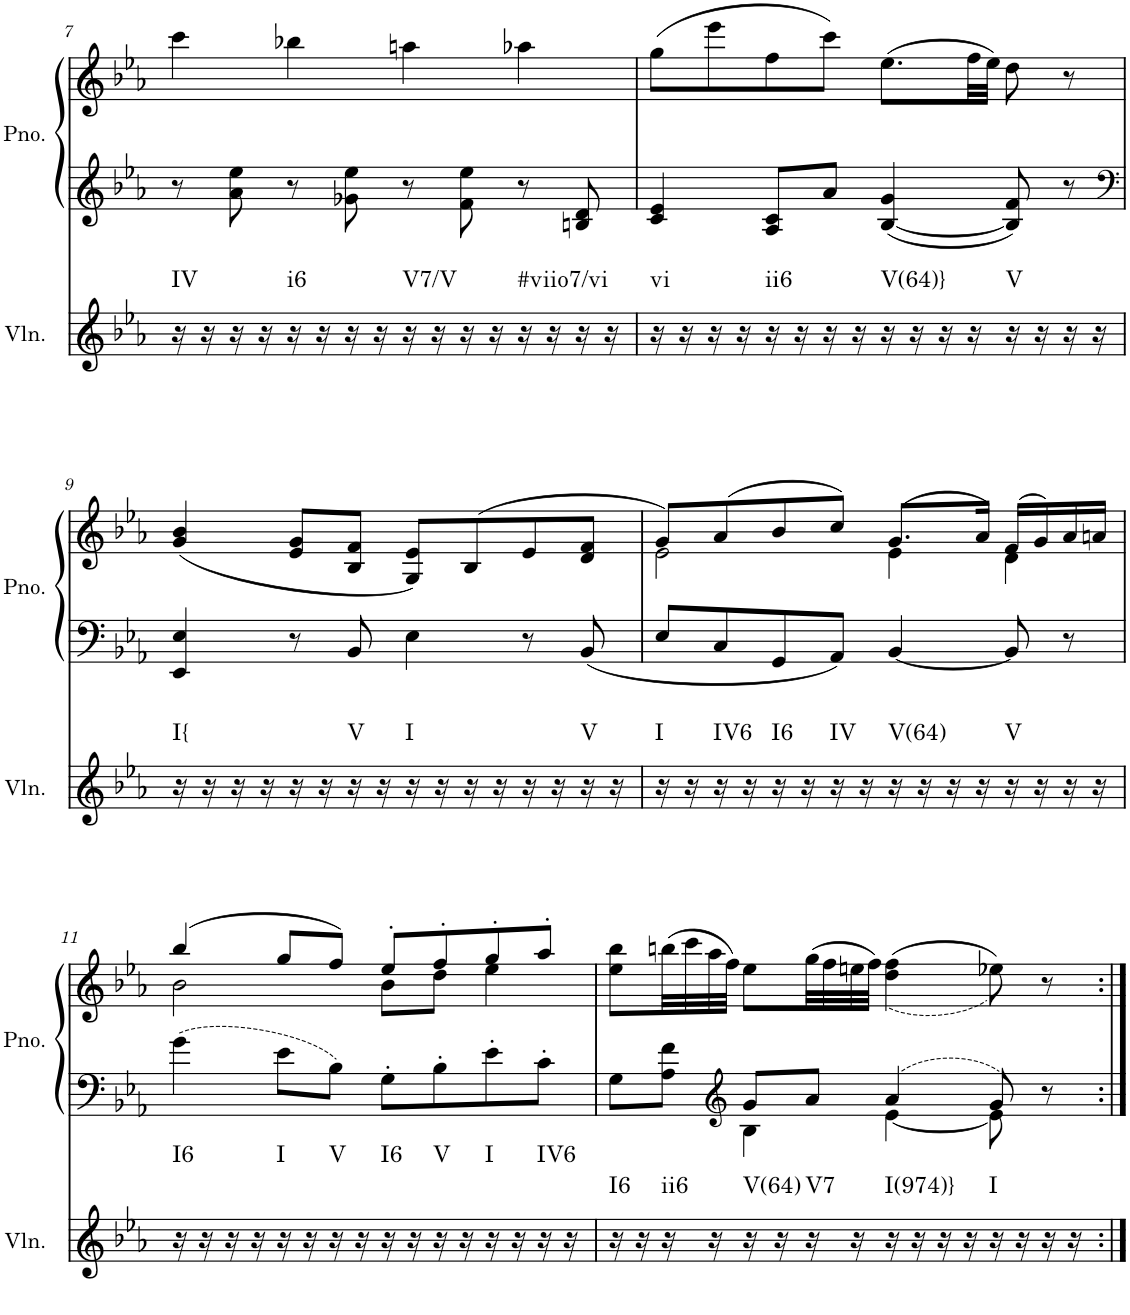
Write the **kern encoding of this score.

**kern	**harte	**kern	**kern
*part2	*part2	*part1	*part1
*staff3	*	*staff2	*staff1
*I"Violin	*	*I"Piano, Piano right	*
*I'Vln.	*	*I'Pno.	*
!!LO:PB:g=z
*clefG2	*	*clefG2	*clefG2
*k[b-e-a-]	*	*k[b-e-a-]	*k[b-e-a-]
*M4/4	*	*M4/4	*M4/4
=7	=7	=7	=7
!	!LO:H:kt=IV	!	!
16r	N	8r	4ccc\
16r	.	.	.
16r	.	8a-\ 8ee-\	.
16r	.	.	.
!	!LO:H:kt=i6	!	!
16r	N	8r	4bb-X\
16r	.	.	.
16r	.	8g-X\ 8ee-\	.
16r	.	.	.
!	!LO:H:kt=V7/V	!	!
16r	N	8r	4aan\
16r	.	.	.
16r	.	8f\ 8ee-\	.
16r	.	.	.
!	!LO:H:kt=#viio7/vi	!	!
16r	N	8r	4aa-X\
16r	.	.	.
16r	.	8Bn/ 8d/	.
16r	.	.	.
=8	=8	=8	=8
!	!LO:H:kt=vi	!	!
16r	N	4c/ 4e-/	(8gg\L
16r	.	.	.
16r	.	.	8eee-\
16r	.	.	.
!	!LO:H:kt=ii6	!	!
16r	N	8A-/ 8c/L	8ff\
16r	.	.	.
16r	.	8a-/J	8ccc\J)
16r	.	.	.
!	!LO:H:kt=V(64)}	!	!
16r	N	[4B-/ 4g/	(8.ee-\L
16r	.	.	.
16r	.	.	.
16r	.	.	32ff\LL
.	.	.	32ee-\JJJ)
!	!LO:H:kt=V	!	!
16r	N	8B-/] 8f/	8dd\
16r	.	.	.
16r	.	8r	8r
16r	.	.	.
!!LO:LB:g=z
=9	=9	=9	=9
*	*	*clefF4	*
!	!LO:H:kt=I{	!	!
16r	N	4EE-/ 4E-/	(4g/ 4b-/
16r	.	.	.
16r	.	.	.
16r	.	.	.
16r	.	8r	8e-/ 8g/L
16r	.	.	.
!	!LO:H:kt=V	!	!
16r	N	8BB-/	8B-/ 8f/J
16r	.	.	.
!	!LO:H:kt=I	!	!
16r	N	4E-\	8G/ 8e-/L)
16r	.	.	.
16r	.	.	(>8B-/
16r	.	.	.
16r	.	8r	8e-/
16r	.	.	.
!	!LO:H:kt=V	!	!
16r	N	8BB-/	8d/ 8f/J
16r	.	.	.
=10	=10	=10	=10
*	*	*	*^
!	!LO:H:kt=I	!	!	!
16r	N	8E-/L	8g/L)	2e-\
16r	.	.	.	.
!	!LO:H:kt=IV6	!	!	!
16r	N	8C/	(8a-/	.
16r	.	.	.	.
!	!LO:H:kt=I6	!	!	!
16r	N	8GG/	8b-/	.
16r	.	.	.	.
!	!LO:H:kt=IV	!	!	!
16r	N	8AA-/J	8cc/J)	.
16r	.	.	.	.
!	!LO:H:kt=V(64)	!	!	!
16r	N	[4BB-/	(8.g/L	4e-\
16r	.	.	.	.
16r	.	.	.	.
16r	.	.	16a-/Jk)	.
!	!LO:H:kt=V	!	!	!
16r	N	8BB-/]	(16f/LL	4d\
16r	.	.	16g/)	.
16r	.	8r	16a-/	.
16r	.	.	16an/JJ	.
!!LO:LB:g=z	!!
=11	=11	=11	=11	=11
!	!LO:H:kt=I6	!	!	!
16r	N	4g\	(4bb-/	2b-\
16r	.	.	.	.
16r	.	.	.	.
16r	.	.	.	.
!	!LO:H:kt=I	!	!	!
16r	N	8e-\L	8gg/L	.
16r	.	.	.	.
!	!LO:H:kt=V	!	!	!
16r	N	8B-\J	8ff/J)	.
16r	.	.	.	.
!	!LO:H:kt=I6	!	!	!
16r	N	8G'\L	8ee-'/L	8b-\L
16r	.	.	.	.
!	!LO:H:kt=V	!	!	!
16r	N	8B-'\	8ff'/	8dd\J
16r	.	.	.	.
!	!LO:H:kt=I	!	!	!
16r	N	8e-'\	8gg'/	4ee-\
16r	.	.	.	.
!	!LO:H:kt=IV6	!	!	!
16r	N	8c'\J	8aa-'/J	.
16r	.	.	.	.
*	*	*	*v	*v
=12	=12	=12	=12
*	*	*^	*
!	!LO:H:kt=I6	!	!	!
16r	N	8G\L	4ryy	8ee-\ 8bb-\L
16r	.	.	.	.
!	!LO:H:kt=ii6	!	!	!
16r	N	8A-\ 8f\J	.	(32bbn\LL
.	.	.	.	32ccc\
16r	.	.	.	32aa-\
.	.	.	.	32ff\JJJ)
*	*	*clefG2	*	*
!	!LO:H:kt=V(64)	!	!	!
16r	N	8g/L	4B-\	8ee-\L
16r	.	.	.	.
!	!LO:H:kt=V7	!	!	!
16r	N	8a-/J	.	(32gg\LL
.	.	.	.	32ff\
16r	.	.	.	32een\
.	.	.	.	32ff\JJJ)
!	!LO:H:kt=I(974)}	!	!	!
16r	N	4a-/	[4e-\	((<4dd\ 4ff\
16r	.	.	.	.
16r	.	.	.	.
16r	.	.	.	.
!	!LO:H:kt=I	!	!	!
16r	N	8g/	8e-\]	8ee-X\))
16r	.	.	.	.
16r	.	8r	8ryy	8r
16r	.	.	.	.
*	*	*v	*v	*
=:|!	=:|!	=:|!	=:|!
*-	*-	*-	*-
